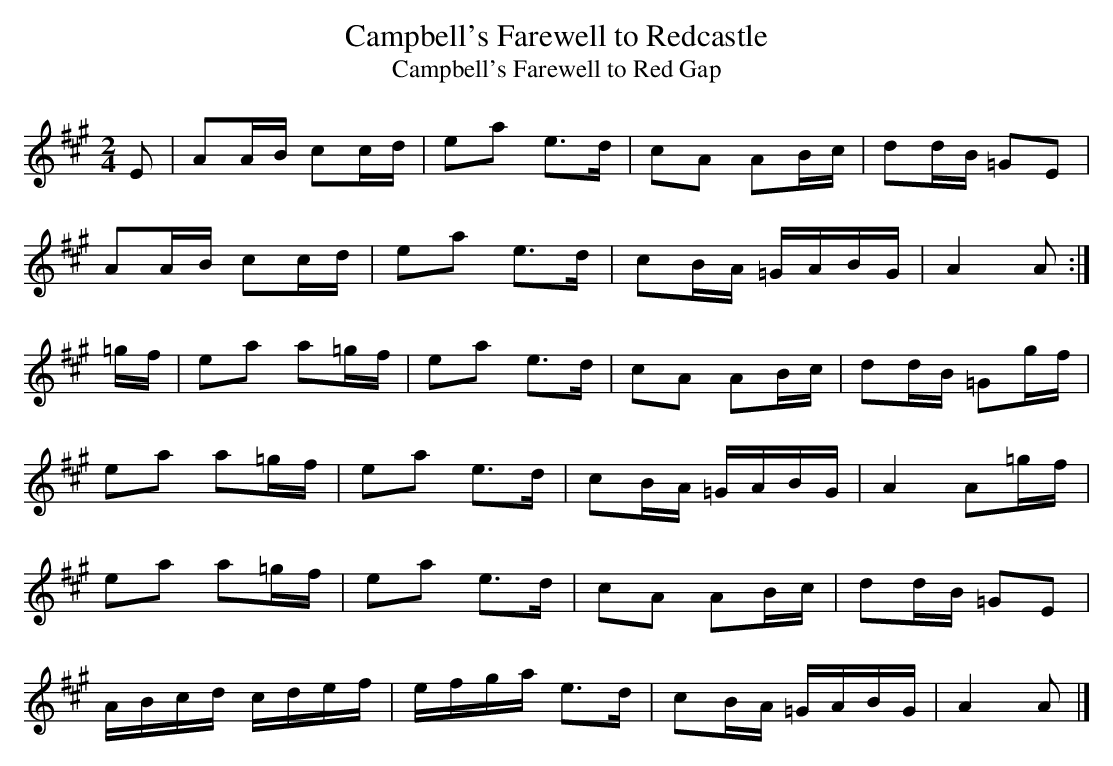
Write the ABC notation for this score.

X:1
T:Campbell's Farewell to Redcastle
T:Campbell's Farewell to Red Gap
M:2/4
L:1/8
K:A
E|AA/B/ cc/d/|ea e>d|cA AB/c/|dd/B/ =GE|
AA/B/ cc/d/|ea e>d|cB/A/ =G/A/B/G/|A2 A:|
=g/f/|ea a=g/f/|ea e>d|cA AB/c/|dd/B/ =Gg/f/|
ea a=g/f/|ea e>d|cB/A/ =G/A/B/G/|A2 A=g/f/|
ea a=g/f/|ea e>d|cA AB/c/|dd/B/ =GE|
A/B/c/d/ c/d/e/f/|e/f/g/a/ e>d|\
cB/A/ =G/A/B/G/|A2 A|]
